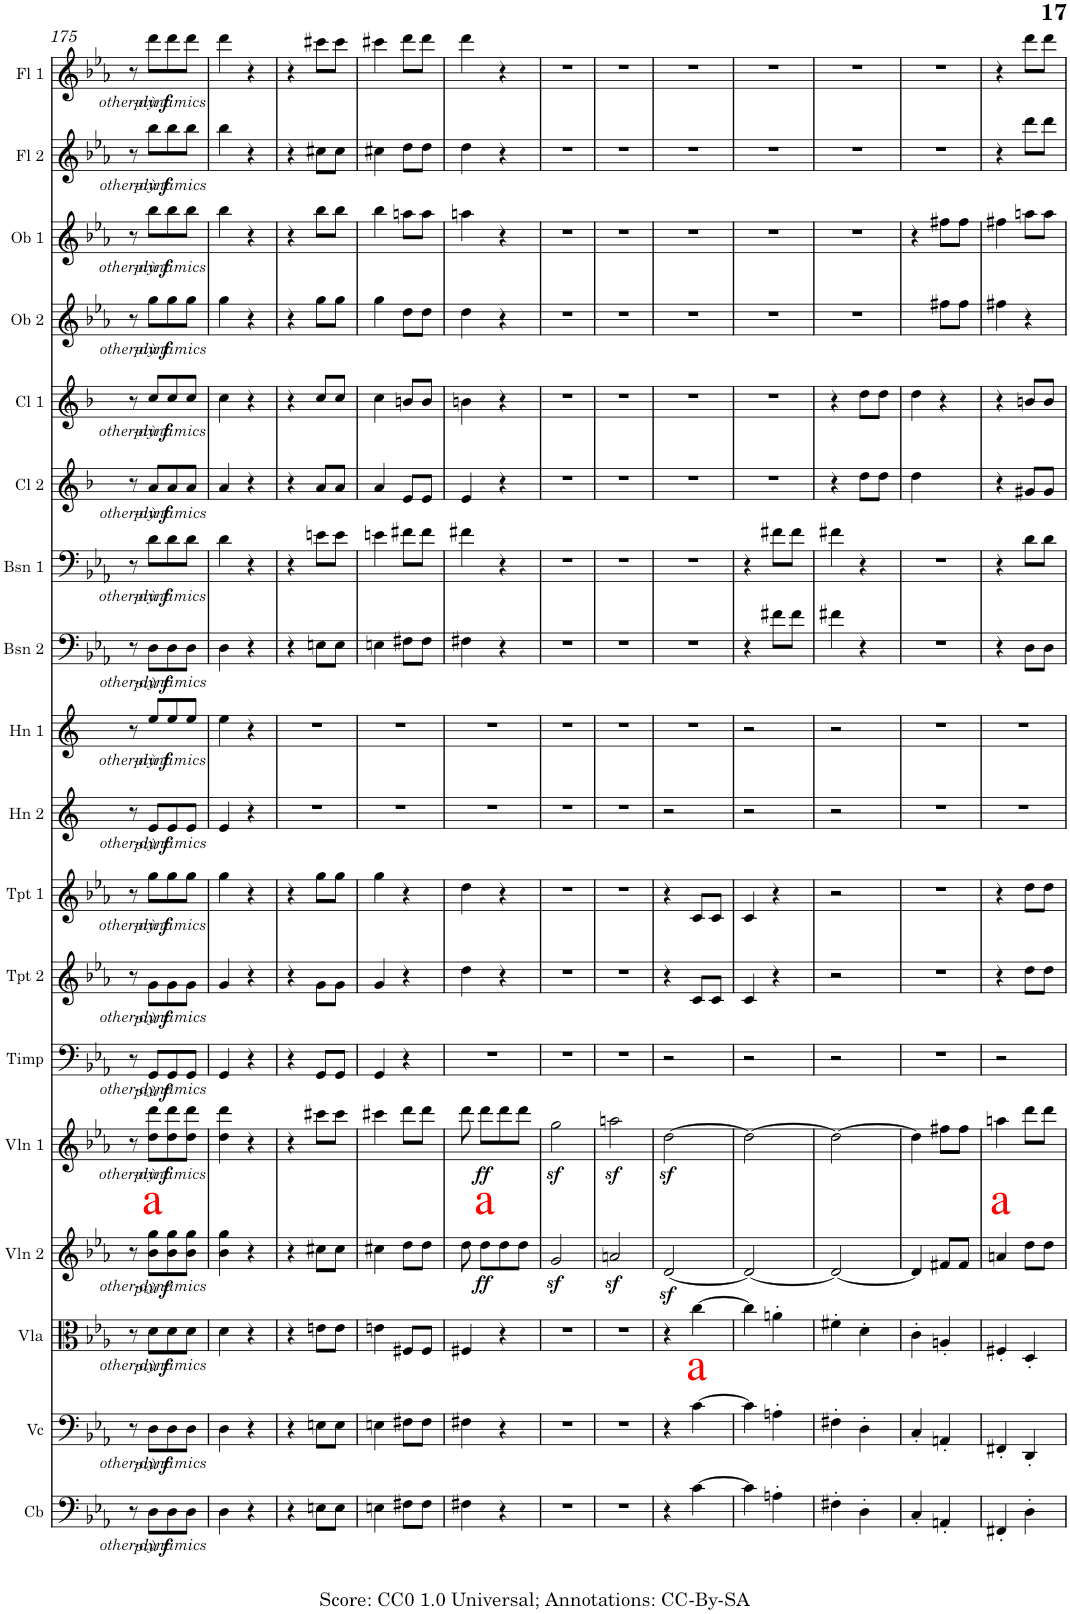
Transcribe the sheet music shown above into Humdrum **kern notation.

**kern	**dynam	**kern	**dynam	**kern	**text	**dynam	**kern	**dynam	**kern	**text	**dynam	**kern	**dynam	**kern	**dynam	**kern	**dynam	**kern	**dynam	**kern	**dynam	**kern	**dynam	**kern	**dynam	**kern	**dynam	**kern	**dynam	**kern	**dynam	**kern	**dynam	**kern	**dynam	**kern	**dynam
*part18	*part18	*part17	*part17	*part16	*part16	*part16	*part15	*part15	*part14	*part14	*part14	*part13	*part13	*part12	*part12	*part11	*part11	*part10	*part10	*part9	*part9	*part8	*part8	*part7	*part7	*part6	*part6	*part5	*part5	*part4	*part4	*part3	*part3	*part2	*part2	*part1	*part1
*staff18	*staff18	*staff17	*staff17	*staff16	*staff16	*staff16	*staff15	*staff15	*staff14	*staff14	*staff14	*staff13	*staff13	*staff12	*staff12	*staff11	*staff11	*staff10	*staff10	*staff9	*staff9	*staff8	*staff8	*staff7	*staff7	*staff6	*staff6	*staff5	*staff5	*staff4	*staff4	*staff3	*staff3	*staff2	*staff2	*staff1	*staff1
*I"Contrabass	*	*I"Violoncello	*	*I"Viola	*	*	*I"Violin 2	*	*I"Violin 1	*	*	*I"Timpani	*	*I"C Trumpet 2	*	*I"C Trumpet 1	*	*I"Eb Horn 2	*	*I"Eb Horn 1	*	*I"Bassoon 2	*	*I"Bassoon 1	*	*I"Bb Clarinet 2	*	*I"Bb Clarinet	*	*I"Oboe 2	*	*I"Oboe 1	*	*I"Flute 2	*	*I"Flute 1	*
*I'Cb	*	*I'Vc	*	*I'Vla	*	*	*I'Vln 2	*	*I'Vln 1	*	*	*I'Timp	*	*I'Tpt 2	*	*I'Tpt 1	*	*I'Hn 2	*	*I'Hn 1	*	*I'Bsn 2	*	*I'Bsn 1	*	*I'Cl 2	*	*I'Cl 1	*	*I'Ob 2	*	*I'Ob 1	*	*I'Fl 2	*	*I'Fl 1	*
!!LO:PB:g=z
*clefF4	*	*clefF4	*	*clefC3	*	*	*clefG2	*	*clefG2	*	*	*clefF4	*	*clefG2	*	*clefG2	*	*clefG2	*	*clefG2	*	*clefF4	*	*clefF4	*	*clefG2	*	*clefG2	*	*clefG2	*	*clefG2	*	*clefG2	*	*clefG2	*
*Trd7c12	*	*	*	*	*	*	*	*	*	*	*	*	*	*	*	*	*	*Trd5c9	*	*Trd5c9	*	*	*	*	*	*Trd1c2	*	*Trd1c2	*	*	*	*	*	*	*	*	*
*k[b-e-a-]	*	*k[b-e-a-]	*	*k[b-e-a-]	*	*	*k[b-e-a-]	*	*k[b-e-a-]	*	*	*k[b-e-a-]	*	*k[b-e-a-]	*	*k[b-e-a-]	*	*k[]	*	*k[]	*	*k[b-e-a-]	*	*k[b-e-a-]	*	*k[b-]	*	*k[b-]	*	*k[b-e-a-]	*	*k[b-e-a-]	*	*k[b-e-a-]	*	*k[b-e-a-]	*
*M2/4	*	*M2/4	*	*M2/4	*	*	*M2/4	*	*M2/4	*	*	*M2/4	*	*M2/4	*	*M2/4	*	*M2/4	*	*M2/4	*	*M2/4	*	*M2/4	*	*M2/4	*	*M2/4	*	*M2/4	*	*M2/4	*	*M2/4	*	*M2/4	*
=175	=175	=175	=175	=175	=175	=175	=175	=175	=175	=175	=175	=175	=175	=175	=175	=175	=175	=175	=175	=175	=175	=175	=175	=175	=175	=175	=175	=175	=175	=175	=175	=175	=175	=175	=175	=175	=175
8r	.	8r	.	8r	.	.	8r	.	8r	.	.	8r	.	8r	.	8r	.	8r	.	8r	.	8r	.	8r	.	8r	.	8r	.	8r	.	8r	.	8r	.	8r	.
!	!LO:DY:b	!	!	!	!	!	!	!	!	!LO:LY:b:color=#FF0000	!	!	!	!	!	!	!	!	!	!	!	!	!	!	!	!	!	!	!	!	!	!	!	!	!	!	!
!	!LO:DY:n=1:b	!	!	!	!	!	!	!	!	!	!	!	!	!	!	!	!	!	!	!	!	!	!	!	!	!	!	!	!	!	!	!	!	!	!	!	!
!	!LO:DY:n=2:b	!	!LO:DY:b	!	!	!	!	!	!	!	!	!	!	!	!	!	!	!	!	!	!	!	!	!	!	!	!	!	!	!	!	!	!	!	!	!	!
!	!	!	!LO:DY:n=1:b	!	!	!	!	!	!	!	!	!	!	!	!	!	!	!	!	!	!	!	!	!	!	!	!	!	!	!	!	!	!	!	!	!	!
!	!	!	!LO:DY:n=2:b	!	!	!LO:DY:b	!	!	!	!	!	!	!	!	!	!	!	!	!	!	!	!	!	!	!	!	!	!	!	!	!	!	!	!	!	!	!
!	!	!	!	!	!	!LO:DY:n=1:b	!	!	!	!	!	!	!	!	!	!	!	!	!	!	!	!	!	!	!	!	!	!	!	!	!	!	!	!	!	!	!
!	!	!	!	!	!	!LO:DY:n=2:b	!	!LO:DY:b	!	!	!	!	!	!	!	!	!	!	!	!	!	!	!	!	!	!	!	!	!	!	!	!	!	!	!	!	!
!	!	!	!	!	!	!	!	!LO:DY:n=1:b	!	!	!	!	!	!	!	!	!	!	!	!	!	!	!	!	!	!	!	!	!	!	!	!	!	!	!	!	!
!	!	!	!	!	!	!	!	!LO:DY:n=2:b	!	!	!LO:DY:b	!	!	!	!	!	!	!	!	!	!	!	!	!	!	!	!	!	!	!	!	!	!	!	!	!	!
!	!	!	!	!	!	!	!	!	!	!	!LO:DY:n=1:b	!	!	!	!	!	!	!	!	!	!	!	!	!	!	!	!	!	!	!	!	!	!	!	!	!	!
!	!	!	!	!	!	!	!	!	!	!	!LO:DY:n=2:b	!	!LO:DY:b	!	!	!	!	!	!	!	!	!	!	!	!	!	!	!	!	!	!	!	!	!	!	!	!
!	!	!	!	!	!	!	!	!	!	!	!	!	!LO:DY:n=1:b	!	!	!	!	!	!	!	!	!	!	!	!	!	!	!	!	!	!	!	!	!	!	!	!
!	!	!	!	!	!	!	!	!	!	!	!	!	!LO:DY:n=2:b	!	!LO:DY:b	!	!	!	!	!	!	!	!	!	!	!	!	!	!	!	!	!	!	!	!	!	!
!	!	!	!	!	!	!	!	!	!	!	!	!	!	!	!LO:DY:n=1:b	!	!	!	!	!	!	!	!	!	!	!	!	!	!	!	!	!	!	!	!	!	!
!	!	!	!	!	!	!	!	!	!	!	!	!	!	!	!LO:DY:n=2:b	!	!LO:DY:b	!	!	!	!	!	!	!	!	!	!	!	!	!	!	!	!	!	!	!	!
!	!	!	!	!	!	!	!	!	!	!	!	!	!	!	!	!	!LO:DY:n=1:b	!	!	!	!	!	!	!	!	!	!	!	!	!	!	!	!	!	!	!	!
!	!	!	!	!	!	!	!	!	!	!	!	!	!	!	!	!	!LO:DY:n=2:b	!	!LO:DY:b	!	!	!	!	!	!	!	!	!	!	!	!	!	!	!	!	!	!
!	!	!	!	!	!	!	!	!	!	!	!	!	!	!	!	!	!	!	!LO:DY:n=1:b	!	!	!	!	!	!	!	!	!	!	!	!	!	!	!	!	!	!
!	!	!	!	!	!	!	!	!	!	!	!	!	!	!	!	!	!	!	!LO:DY:n=2:b	!	!LO:DY:b	!	!	!	!	!	!	!	!	!	!	!	!	!	!	!	!
!	!	!	!	!	!	!	!	!	!	!	!	!	!	!	!	!	!	!	!	!	!LO:DY:n=1:b	!	!	!	!	!	!	!	!	!	!	!	!	!	!	!	!
!	!	!	!	!	!	!	!	!	!	!	!	!	!	!	!	!	!	!	!	!	!LO:DY:n=2:b	!	!LO:DY:b	!	!	!	!	!	!	!	!	!	!	!	!	!	!
!	!	!	!	!	!	!	!	!	!	!	!	!	!	!	!	!	!	!	!	!	!	!	!LO:DY:n=1:b	!	!	!	!	!	!	!	!	!	!	!	!	!	!
!	!	!	!	!	!	!	!	!	!	!	!	!	!	!	!	!	!	!	!	!	!	!	!LO:DY:n=2:b	!	!LO:DY:b	!	!	!	!	!	!	!	!	!	!	!	!
!	!	!	!	!	!	!	!	!	!	!	!	!	!	!	!	!	!	!	!	!	!	!	!	!	!LO:DY:n=1:b	!	!	!	!	!	!	!	!	!	!	!	!
!	!	!	!	!	!	!	!	!	!	!	!	!	!	!	!	!	!	!	!	!	!	!	!	!	!LO:DY:n=2:b	!	!LO:DY:b	!	!	!	!	!	!	!	!	!	!
!	!	!	!	!	!	!	!	!	!	!	!	!	!	!	!	!	!	!	!	!	!	!	!	!	!	!	!LO:DY:n=1:b	!	!	!	!	!	!	!	!	!	!
!	!	!	!	!	!	!	!	!	!	!	!	!	!	!	!	!	!	!	!	!	!	!	!	!	!	!	!LO:DY:n=2:b	!	!LO:DY:b	!	!	!	!	!	!	!	!
!	!	!	!	!	!	!	!	!	!	!	!	!	!	!	!	!	!	!	!	!	!	!	!	!	!	!	!	!	!LO:DY:n=1:b	!	!	!	!	!	!	!	!
!	!	!	!	!	!	!	!	!	!	!	!	!	!	!	!	!	!	!	!	!	!	!	!	!	!	!	!	!	!LO:DY:n=2:b	!	!LO:DY:b	!	!	!	!	!	!
!	!	!	!	!	!	!	!	!	!	!	!	!	!	!	!	!	!	!	!	!	!	!	!	!	!	!	!	!	!	!	!LO:DY:n=1:b	!	!	!	!	!	!
!	!	!	!	!	!	!	!	!	!	!	!	!	!	!	!	!	!	!	!	!	!	!	!	!	!	!	!	!	!	!	!LO:DY:n=2:b	!	!LO:DY:b	!	!	!	!
!	!	!	!	!	!	!	!	!	!	!	!	!	!	!	!	!	!	!	!	!	!	!	!	!	!	!	!	!	!	!	!	!	!LO:DY:n=1:b	!	!	!	!
!	!	!	!	!	!	!	!	!	!	!	!	!	!	!	!	!	!	!	!	!	!	!	!	!	!	!	!	!	!	!	!	!	!LO:DY:n=2:b	!	!LO:DY:b	!	!
!	!	!	!	!	!	!	!	!	!	!	!	!	!	!	!	!	!	!	!	!	!	!	!	!	!	!	!	!	!	!	!	!	!	!	!LO:DY:n=1:b	!	!
!	!	!	!	!	!	!	!	!	!	!	!	!	!	!	!	!	!	!	!	!	!	!	!	!	!	!	!	!	!	!	!	!	!	!	!LO:DY:n=2:b	!	!LO:DY:b
!	!	!	!	!	!	!	!	!	!	!	!	!	!	!	!	!	!	!	!	!	!	!	!	!	!	!	!	!	!	!	!	!	!	!	!	!	!LO:DY:n=1:b
!	!	!	!	!	!	!	!	!	!	!	!	!	!	!	!	!	!	!	!	!	!	!	!	!	!	!	!	!	!	!	!	!	!	!	!	!	!LO:DY:n=2:b
8D\L	other-dynamics other-dynamics f	8D\L	other-dynamics other-dynamics f	8d\L	.	other-dynamics other-dynamics f	8b-\ 8gg\L	other-dynamics other-dynamics f	8dd\ 8ddd\L	a	other-dynamics other-dynamics f	8GG/L	other-dynamics other-dynamics f	8g\L	other-dynamics other-dynamics f	8gg\L	other-dynamics other-dynamics f	8e/L	other-dynamics other-dynamics f	8ee/L	other-dynamics other-dynamics f	8D\L	other-dynamics other-dynamics f	8d\L	other-dynamics other-dynamics f	8a/L	other-dynamics other-dynamics f	8cc/L	other-dynamics other-dynamics f	8gg\L	other-dynamics other-dynamics f	8bb-\L	other-dynamics other-dynamics f	8bb-\L	other-dynamics other-dynamics f	8ddd\L	other-dynamics other-dynamics f
8D\	.	8D\	.	8d\	.	.	8b-\ 8gg\	.	8dd\ 8ddd\	.	.	8GG/	.	8g\	.	8gg\	.	8e/	.	8ee/	.	8D\	.	8d\	.	8a/	.	8cc/	.	8gg\	.	8bb-\	.	8bb-\	.	8ddd\	.
8D\J	.	8D\J	.	8d\J	.	.	8b-\ 8gg\J	.	8dd\ 8ddd\J	.	.	8GG/J	.	8g\J	.	8gg\J	.	8e/J	.	8ee/J	.	8D\J	.	8d\J	.	8a/J	.	8cc/J	.	8gg\J	.	8bb-\J	.	8bb-\J	.	8ddd\J	.
=176	=176	=176	=176	=176	=176	=176	=176	=176	=176	=176	=176	=176	=176	=176	=176	=176	=176	=176	=176	=176	=176	=176	=176	=176	=176	=176	=176	=176	=176	=176	=176	=176	=176	=176	=176	=176	=176
4D\	.	4D\	.	4d\	.	.	4b-\ 4gg\	.	4dd\ 4ddd\	.	.	4GG/	.	4g/	.	4gg\	.	4e/	.	4ee\	.	4D\	.	4d\	.	4a/	.	4cc\	.	4gg\	.	4bb-\	.	4bb-\	.	4ddd\	.
4r	.	4r	.	4r	.	.	4r	.	4r	.	.	4r	.	4r	.	4r	.	4r	.	4r	.	4r	.	4r	.	4r	.	4r	.	4r	.	4r	.	4r	.	4r	.
=177	=177	=177	=177	=177	=177	=177	=177	=177	=177	=177	=177	=177	=177	=177	=177	=177	=177	=177	=177	=177	=177	=177	=177	=177	=177	=177	=177	=177	=177	=177	=177	=177	=177	=177	=177	=177	=177
4r	.	4r	.	4r	.	.	4r	.	4r	.	.	4r	.	4r	.	4r	.	2r	.	2r	.	4r	.	4r	.	4r	.	4r	.	4r	.	4r	.	4r	.	4r	.
8En\L	.	8En\L	.	8en\L	.	.	8cc#X\L	.	8ccc#X\L	.	.	8GG/L	.	8g\L	.	8gg\L	.	.	.	.	.	8En\L	.	8en\L	.	8a/L	.	8cc/L	.	8gg\L	.	8bb-\L	.	8cc#X\L	.	8ccc#X\L	.
8E\J	.	8E\J	.	8e\J	.	.	8cc#\J	.	8ccc#\J	.	.	8GG/J	.	8g\J	.	8gg\J	.	.	.	.	.	8E\J	.	8e\J	.	8a/J	.	8cc/J	.	8gg\J	.	8bb-\J	.	8cc#\J	.	8ccc#\J	.
=178	=178	=178	=178	=178	=178	=178	=178	=178	=178	=178	=178	=178	=178	=178	=178	=178	=178	=178	=178	=178	=178	=178	=178	=178	=178	=178	=178	=178	=178	=178	=178	=178	=178	=178	=178	=178	=178
4En\	.	4En\	.	4en\	.	.	4cc#X\	.	4ccc#X\	.	.	4GG/	.	4g/	.	4gg\	.	2r	.	2r	.	4En\	.	4en\	.	4a/	.	4cc\	.	4gg\	.	4bb-\	.	4cc#X\	.	4ccc#X\	.
8F#X\L	.	8F#X\L	.	8F#X/L	.	.	8dd\L	.	8ddd\L	.	.	4r	.	4r	.	4r	.	.	.	.	.	8F#X\L	.	8f#X\L	.	8e/L	.	8bn/L	.	8dd\L	.	8aan\L	.	8dd\L	.	8ddd\L	.
8F#\J	.	8F#\J	.	8F#/J	.	.	8dd\J	.	8ddd\J	.	.	.	.	.	.	.	.	.	.	.	.	8F#\J	.	8f#\J	.	8e/J	.	8b/J	.	8dd\J	.	8aa\J	.	8dd\J	.	8ddd\J	.
=179	=179	=179	=179	=179	=179	=179	=179	=179	=179	=179	=179	=179	=179	=179	=179	=179	=179	=179	=179	=179	=179	=179	=179	=179	=179	=179	=179	=179	=179	=179	=179	=179	=179	=179	=179	=179	=179
4F#X\	.	4F#X\	.	4F#X/	.	.	8dd\	.	8ddd\	.	.	2r	.	4dd\	.	4dd\	.	2r	.	2r	.	4F#X\	.	4f#X\	.	4e/	.	4bn\	.	4dd\	.	4aan\	.	4dd\	.	4ddd\	.
!	!	!	!	!	!	!	!	!LO:DY:b	!	!LO:LY:b:color=#FF0000	!LO:DY:b	!	!	!	!	!	!	!	!	!	!	!	!	!	!	!	!	!	!	!	!	!	!	!	!	!	!
.	.	.	.	.	.	.	8dd\L	ff	8ddd\L	a	ff	.	.	.	.	.	.	.	.	.	.	.	.	.	.	.	.	.	.	.	.	.	.	.	.	.	.
4r	.	4r	.	4r	.	.	8dd\	.	8ddd\	.	.	.	.	4r	.	4r	.	.	.	.	.	4r	.	4r	.	4r	.	4r	.	4r	.	4r	.	4r	.	4r	.
.	.	.	.	.	.	.	8dd\J	.	8ddd\J	.	.	.	.	.	.	.	.	.	.	.	.	.	.	.	.	.	.	.	.	.	.	.	.	.	.	.	.
=180	=180	=180	=180	=180	=180	=180	=180	=180	=180	=180	=180	=180	=180	=180	=180	=180	=180	=180	=180	=180	=180	=180	=180	=180	=180	=180	=180	=180	=180	=180	=180	=180	=180	=180	=180	=180	=180
2r	.	2r	.	2r	.	.	2gz</	.	2ggz<\	.	.	2r	.	2r	.	2r	.	2r	.	2r	.	2r	.	2r	.	2r	.	2r	.	2r	.	2r	.	2r	.	2r	.
=181	=181	=181	=181	=181	=181	=181	=181	=181	=181	=181	=181	=181	=181	=181	=181	=181	=181	=181	=181	=181	=181	=181	=181	=181	=181	=181	=181	=181	=181	=181	=181	=181	=181	=181	=181	=181	=181
2r	.	2r	.	2r	.	.	2anz</	.	2aanz<\	.	.	2r	.	2r	.	2r	.	2r	.	2r	.	2r	.	2r	.	2r	.	2r	.	2r	.	2r	.	2r	.	2r	.
=182	=182	=182	=182	=182	=182	=182	=182	=182	=182	=182	=182	=182	=182	=182	=182	=182	=182	=182	=182	=182	=182	=182	=182	=182	=182	=182	=182	=182	=182	=182	=182	=182	=182	=182	=182	=182	=182
4r	.	4r	.	4r	.	.	[2dz</	.	[2ddz<\	.	.	2r	.	4r	.	4r	.	2r	.	2r	.	2r	.	2r	.	2r	.	2r	.	2r	.	2r	.	2r	.	2r	.
!	!	!	!	!	!LO:LY:b:color=#FF0000	!	!	!	!	!	!	!	!	!	!	!	!	!	!	!	!	!	!	!	!	!	!	!	!	!	!	!	!	!	!	!	!
[4c\	.	[4c\	.	[4cc\	a	.	.	.	.	.	.	.	.	8c/L	.	8c/L	.	.	.	.	.	.	.	.	.	.	.	.	.	.	.	.	.	.	.	.	.
.	.	.	.	.	.	.	.	.	.	.	.	.	.	8c/J	.	8c/J	.	.	.	.	.	.	.	.	.	.	.	.	.	.	.	.	.	.	.	.	.
=183	=183	=183	=183	=183	=183	=183	=183	=183	=183	=183	=183	=183	=183	=183	=183	=183	=183	=183	=183	=183	=183	=183	=183	=183	=183	=183	=183	=183	=183	=183	=183	=183	=183	=183	=183	=183	=183
4c\]	.	4c\]	.	4cc\]	.	.	2d/_	.	2dd\_	.	.	2r	.	4c/	.	4c/	.	2r	.	2r	.	4r	.	4r	.	2r	.	2r	.	2r	.	2r	.	2r	.	2r	.
4An'\	.	4An'\	.	4an'\	.	.	.	.	.	.	.	.	.	4r	.	4r	.	.	.	.	.	8f#X\L	.	8f#X\L	.	.	.	.	.	.	.	.	.	.	.	.	.
.	.	.	.	.	.	.	.	.	.	.	.	.	.	.	.	.	.	.	.	.	.	8f#\J	.	8f#\J	.	.	.	.	.	.	.	.	.	.	.	.	.
=184	=184	=184	=184	=184	=184	=184	=184	=184	=184	=184	=184	=184	=184	=184	=184	=184	=184	=184	=184	=184	=184	=184	=184	=184	=184	=184	=184	=184	=184	=184	=184	=184	=184	=184	=184	=184	=184
4F#X'\	.	4F#X'\	.	4f#X'\	.	.	2d/_	.	2dd\_	.	.	2r	.	2r	.	2r	.	2r	.	2r	.	4f#X\	.	4f#X\	.	4r	.	4r	.	2r	.	2r	.	2r	.	2r	.
4D'\	.	4D'\	.	4d'\	.	.	.	.	.	.	.	.	.	.	.	.	.	.	.	.	.	4r	.	4r	.	8dd\L	.	8dd\L	.	.	.	.	.	.	.	.	.
.	.	.	.	.	.	.	.	.	.	.	.	.	.	.	.	.	.	.	.	.	.	.	.	.	.	8dd\J	.	8dd\J	.	.	.	.	.	.	.	.	.
=185	=185	=185	=185	=185	=185	=185	=185	=185	=185	=185	=185	=185	=185	=185	=185	=185	=185	=185	=185	=185	=185	=185	=185	=185	=185	=185	=185	=185	=185	=185	=185	=185	=185	=185	=185	=185	=185
4C'/	.	4C'/	.	4c'\	.	.	4d/]	.	4dd\]	.	.	2r	.	2r	.	2r	.	2r	.	2r	.	2r	.	2r	.	4dd\	.	4dd\	.	4ryy	.	4r	.	2r	.	2r	.
4AAn'/	.	4AAn'/	.	4An'/	.	.	8f#X/L	.	8ff#X\L	.	.	.	.	.	.	.	.	.	.	.	.	.	.	.	.	4ryy	.	4r	.	8ff#X\L	.	8ff#X\L	.	.	.	.	.
.	.	.	.	.	.	.	8f#/J	.	8ff#\J	.	.	.	.	.	.	.	.	.	.	.	.	.	.	.	.	.	.	.	.	8ff#\J	.	8ff#\J	.	.	.	.	.
=186	=186	=186	=186	=186	=186	=186	=186	=186	=186	=186	=186	=186	=186	=186	=186	=186	=186	=186	=186	=186	=186	=186	=186	=186	=186	=186	=186	=186	=186	=186	=186	=186	=186	=186	=186	=186	=186
!	!	!	!	!	!	!	!	!	!	!LO:LY:b:color=#FF0000	!	!	!	!	!	!	!	!	!	!	!	!	!	!	!	!	!	!	!	!	!	!	!	!	!	!	!
4FF#X'/	.	4FF#X'/	.	4F#X'/	.	.	4an/	.	4aan\	a	.	2r	.	4r	.	4r	.	2r	.	2r	.	4r	.	4r	.	4r	.	4r	.	4ff#X\	.	4ff#X\	.	4r	.	4r	.
4D'\	.	4DD'/	.	4D'/	.	.	8dd\L	.	8ddd\L	.	.	.	.	8dd\L	.	8dd\L	.	.	.	.	.	8D\L	.	8d\L	.	8g#X/L	.	8bn/L	.	4r	.	8aan\L	.	8ddd\L	.	8ddd\L	.
.	.	.	.	.	.	.	8dd\J	.	8ddd\J	.	.	.	.	8dd\J	.	8dd\J	.	.	.	.	.	8D\J	.	8d\J	.	8g#/J	.	8b/J	.	.	.	8aa\J	.	8ddd\J	.	8ddd\J	.
=	=	=	=	=	=	=	=	=	=	=	=	=	=	=	=	=	=	=	=	=	=	=	=	=	=	=	=	=	=	=	=	=	=	=	=	=	=
*-	*-	*-	*-	*-	*-	*-	*-	*-	*-	*-	*-	*-	*-	*-	*-	*-	*-	*-	*-	*-	*-	*-	*-	*-	*-	*-	*-	*-	*-	*-	*-	*-	*-	*-	*-	*-	*-
